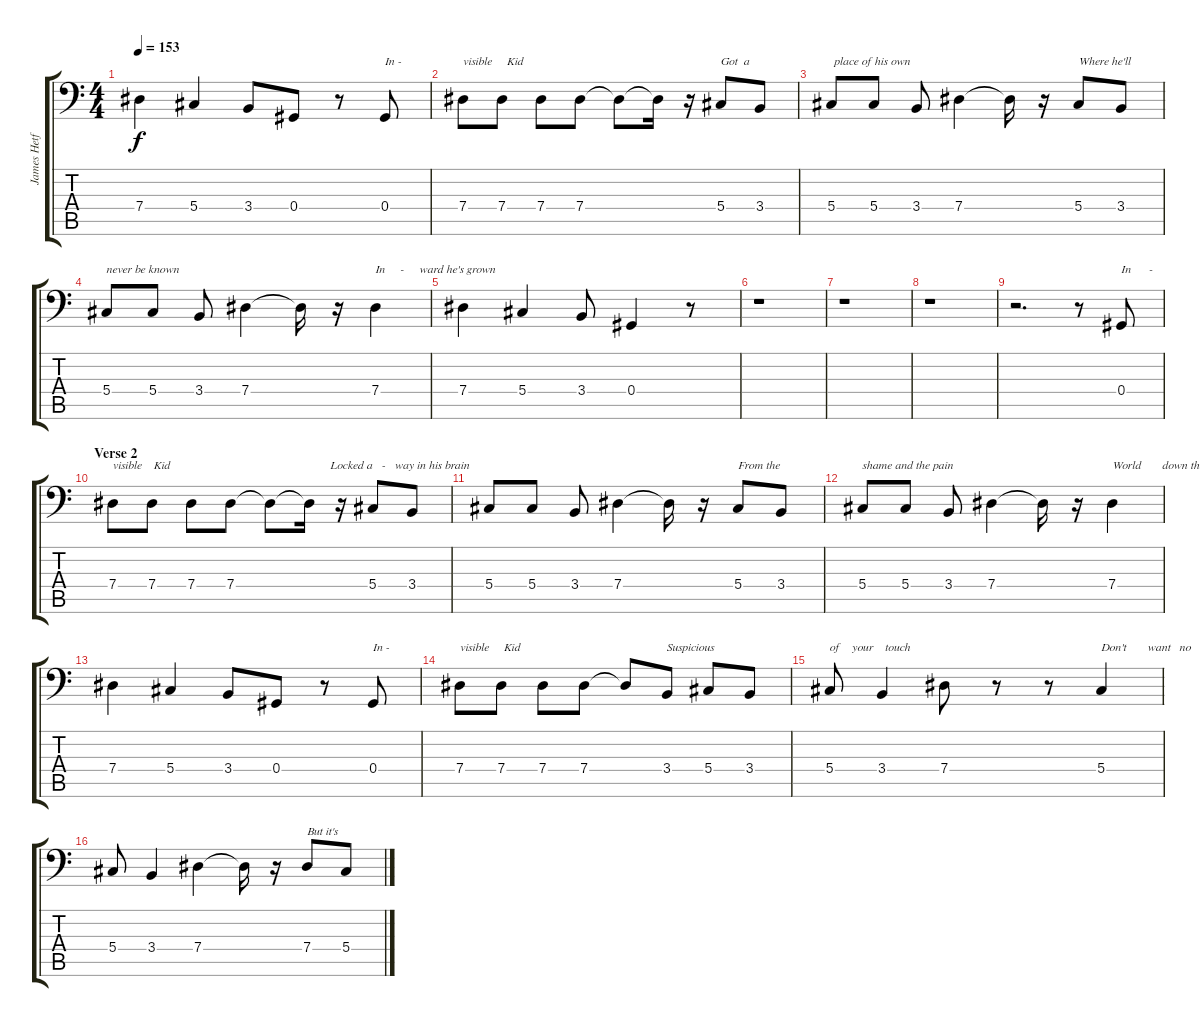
\track ("James Hetfield (Vocals)" "James Hetf") {instrument lead8bassandlead}
\staff {score tabs}
\tuning (Bb3 F3 Db3 Ab2 Eb2 Ab1) {hide}
\ts (4 4)
\tempo 153
\clef f4
\ks c
7.4.4{dy f} 5.4.4 3.4.8 0.4.8 r.8 0.4.8{txt "In - "} |
7.4.8{txt "visible     Kid"} 7.4.8 7.4.8 7.4.8 7.4{t}.8 7.4{t}.16 r.16 5.4.8{txt "Got  a  "} 3.4.8 |
5.4.8{txt " place of his own"} 5.4.8 3.4.8 7.4.4 7.4{t}.16 r.16 5.4.8{txt "Where he'll "} 3.4.8 |
5.4.8{txt "never be known"} 5.4.8 3.4.8 7.4.4 7.4{t}.16 r.16 7.4.4{txt "In     -     ward he's grown"} |
7.4.4 5.4.4 3.4.8 0.4.4 r.8 |
r.1 |
r.1 |
r.1 |
r.2{d} r.8 0.4.8{txt "In      - "} |
\section ("" "Verse 2")
7.4.8{txt "visible    Kid"} 7.4.8 7.4.8 7.4.8 7.4{t}.8 7.4{t}.16{txt "       Locked a   -   way in his brain"} r.16 5.4.8 3.4.8 |
5.4.8 5.4.8 3.4.8 7.4.4 7.4{t}.16 r.16 5.4.8{txt "From the"} 3.4.8 |
5.4.8{txt "shame and the pain"} 5.4.8 3.4.8 7.4.4 7.4{t}.16 r.16 7.4.4{txt "World       down the drain"} |
7.4.4 5.4.4 3.4.8 0.4.8 r.8 0.4.8{txt "In - "} |
7.4.8{txt "visible     Kid"} 7.4.8 7.4.8 7.4.8 7.4{t}.8 3.4.8{txt "Suspicious"} 5.4.8 3.4.8 |
5.4.8{txt "of    your    touch"} 3.4.4 7.4.8 r.8 r.8 5.4.4{txt "Don't       want   no      crutch"} |
5.4.8 3.4.4 7.4.4 7.4{t}.16 r.16 7.4.8{txt "But it's"} 5.4.8
